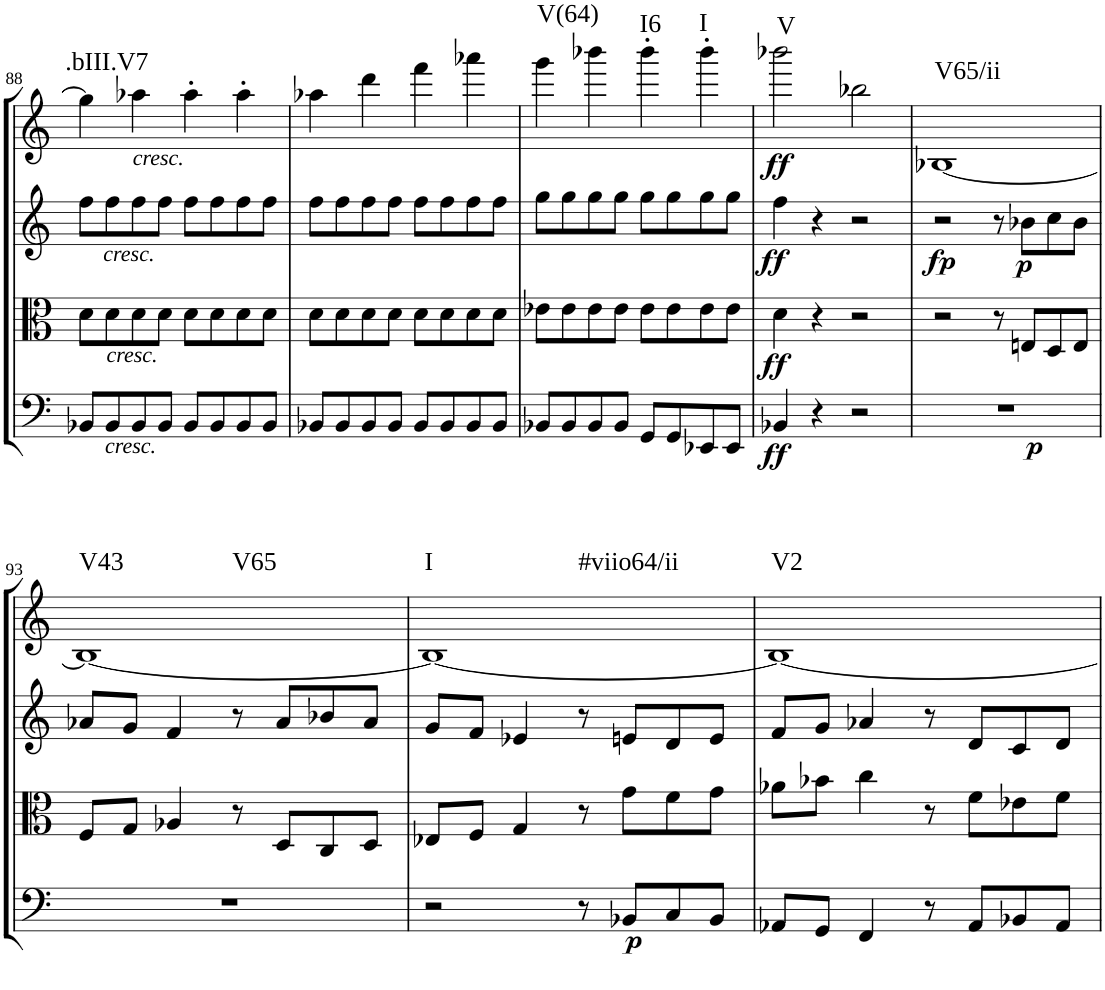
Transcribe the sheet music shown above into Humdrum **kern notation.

**kern	**dynam	**kern	**dynam	**kern	**dynam	**kern	**dynam	**harte
*part4	*part4	*part3	*part3	*part2	*part2	*part1	*part1	*part1
*staff4	*staff4	*staff3	*staff3	*staff2	*staff2	*staff1	*staff1	*
*I"Cello	*	*I"Viola	*	*I"2nd Violin	*	*I"1st Violin	*	*
!!LO:PB:g=z
*clefF4	*	*clefC3	*	*clefG2	*	*clefG2	*	*
*k[]	*	*k[]	*	*k[]	*	*k[]	*	*
*M2/2	*	*M2/2	*	*M2/2	*	*M2/2	*	*
*met(c|)	*	*met(c|)	*	*met(c|)	*	*met(c|)	*	*
=88	=88	=88	=88	=88	=88	=88	=88	=88
!	!	!	!	!	!	!	!	!LO:H:kt=.bIII.V7
8BB-X/L	.	8d\L	.	8ff\L	.	4gg\]	.	N
!	!	!	!	!LO:TX:b:i:t=cresc.	!	!	!	!
!	!	!LO:TX:b:i:t=cresc.	!	!	!	!	!	!
!LO:TX:b:i:t=cresc.	!	!	!	!	!	!	!	!
8BB-/	.	8d\	.	8ff\	.	.	.	.
!	!	!	!	!	!	!LO:TX:b:i:t=cresc.	!	!
8BB-/	.	8d\	.	8ff\	.	4aa-X\	.	.
8BB-/J	.	8d\J	.	8ff\J	.	.	.	.
8BB-/L	.	8d\L	.	8ff\L	.	4aa-'\	.	.
8BB-/	.	8d\	.	8ff\	.	.	.	.
8BB-/	.	8d\	.	8ff\	.	4aa-'\	.	.
8BB-/J	.	8d\J	.	8ff\J	.	.	.	.
=89	=89	=89	=89	=89	=89	=89	=89	=89
8BB-X/L	.	8d\L	.	8ff\L	.	4aa-X\	.	.
8BB-/	.	8d\	.	8ff\	.	.	.	.
8BB-/	.	8d\	.	8ff\	.	4ddd\	.	.
8BB-/J	.	8d\J	.	8ff\J	.	.	.	.
8BB-/L	.	8d\L	.	8ff\L	.	4fff\	.	.
8BB-/	.	8d\	.	8ff\	.	.	.	.
8BB-/	.	8d\	.	8ff\	.	4aaa-X\	.	.
8BB-/J	.	8d\J	.	8ff\J	.	.	.	.
=90	=90	=90	=90	=90	=90	=90	=90	=90
!	!	!	!	!	!	!	!	!LO:H:kt=V(64)
8BB-X/L	.	8e-X\L	.	8gg\L	.	4ggg\	.	N
8BB-/	.	8e-\	.	8gg\	.	.	.	.
8BB-/	.	8e-\	.	8gg\	.	4bbb-X\	.	.
8BB-/J	.	8e-\J	.	8gg\J	.	.	.	.
!	!	!	!	!	!	!	!	!LO:H:kt=I6
8GG/L	.	8e-\L	.	8gg\L	.	4bbb-'\	.	N
8GG/	.	8e-\	.	8gg\	.	.	.	.
!	!	!	!	!	!	!	!	!LO:H:kt=I
8EE-X/	.	8e-\	.	8gg\	.	4bbb-'\	.	N
8EE-/J	.	8e-\J	.	8gg\J	.	.	.	.
=91	=91	=91	=91	=91	=91	=91	=91	=91
!	!LO:DY:b	!	!LO:DY:b	!	!LO:DY:b	!	!LO:DY:b	!LO:H:kt=V
4BB-X/	ff	4d\	ff	4ff\	ff	2bbb-X\	ff	N
4r	.	4r	.	4r	.	.	.	.
2r	.	2r	.	2r	.	2bb-X\	.	.
=92	=92	=92	=92	=92	=92	=92	=92	=92
!	!LO:DY:b	!	!	!	!LO:DY:b	!	!	!LO:H:kt=V65/ii
1r	p	2r	.	2r	fp	[1B-X	.	N
.	.	8r	.	8r	.	.	.	.
!	!	!	!	!	!LO:DY:b	!	!	!
.	.	8En/L	.	8b-X\L	p	.	.	.
.	.	8D/	.	8cc\	.	.	.	.
.	.	8E/J	.	8b-\J	.	.	.	.
!!LO:LB:g=z
=93	=93	=93	=93	=93	=93	=93	=93	=93
!	!	!	!	!	!	!	!	!LO:H:n=1:kt=V43
!	!	!	!	!	!	!	!	!LO:H:n=2:kt=V65
1r	.	8F/L	.	8a-X/L	.	1B-_	.	N N
.	.	8G/J	.	8g/J	.	.	.	.
.	.	4A-X/	.	4f/	.	.	.	.
.	.	8r	.	8r	.	.	.	.
.	.	8D/L	.	8a-/L	.	.	.	.
.	.	8C/	.	8b-X/	.	.	.	.
.	.	8D/J	.	8a-/J	.	.	.	.
=94	=94	=94	=94	=94	=94	=94	=94	=94
!	!	!	!	!	!	!	!	!LO:H:n=1:kt=I
!	!	!	!	!	!	!	!	!LO:H:n=2:kt=#viio64/ii
2r	.	8E-X/L	.	8g/L	.	1B-_	.	N N
.	.	8F/J	.	8f/J	.	.	.	.
.	.	4G/	.	4e-X/	.	.	.	.
8r	.	8r	.	8r	.	.	.	.
!	!LO:DY:b	!	!	!	!	!	!	!
8BB-X/L	p	8g\L	.	8en/L	.	.	.	.
8C/	.	8f\	.	8d/	.	.	.	.
8BB-/J	.	8g\J	.	8e/J	.	.	.	.
=95	=95	=95	=95	=95	=95	=95	=95	=95
!	!	!	!	!	!	!	!	!LO:H:kt=V2
8AA-X/L	.	8a-X\L	.	8f/L	.	1B-_	.	N
8GG/J	.	8b-X\J	.	8g/J	.	.	.	.
4FF/	.	4cc\	.	4a-X/	.	.	.	.
8r	.	8r	.	8r	.	.	.	.
8AA-/L	.	8f\L	.	8d/L	.	.	.	.
8BB-X/	.	8e-X\	.	8c/	.	.	.	.
8AA-/J	.	8f\J	.	8d/J	.	.	.	.
=	=	=	=	=	=	=	=	=
*-	*-	*-	*-	*-	*-	*-	*-	*-
